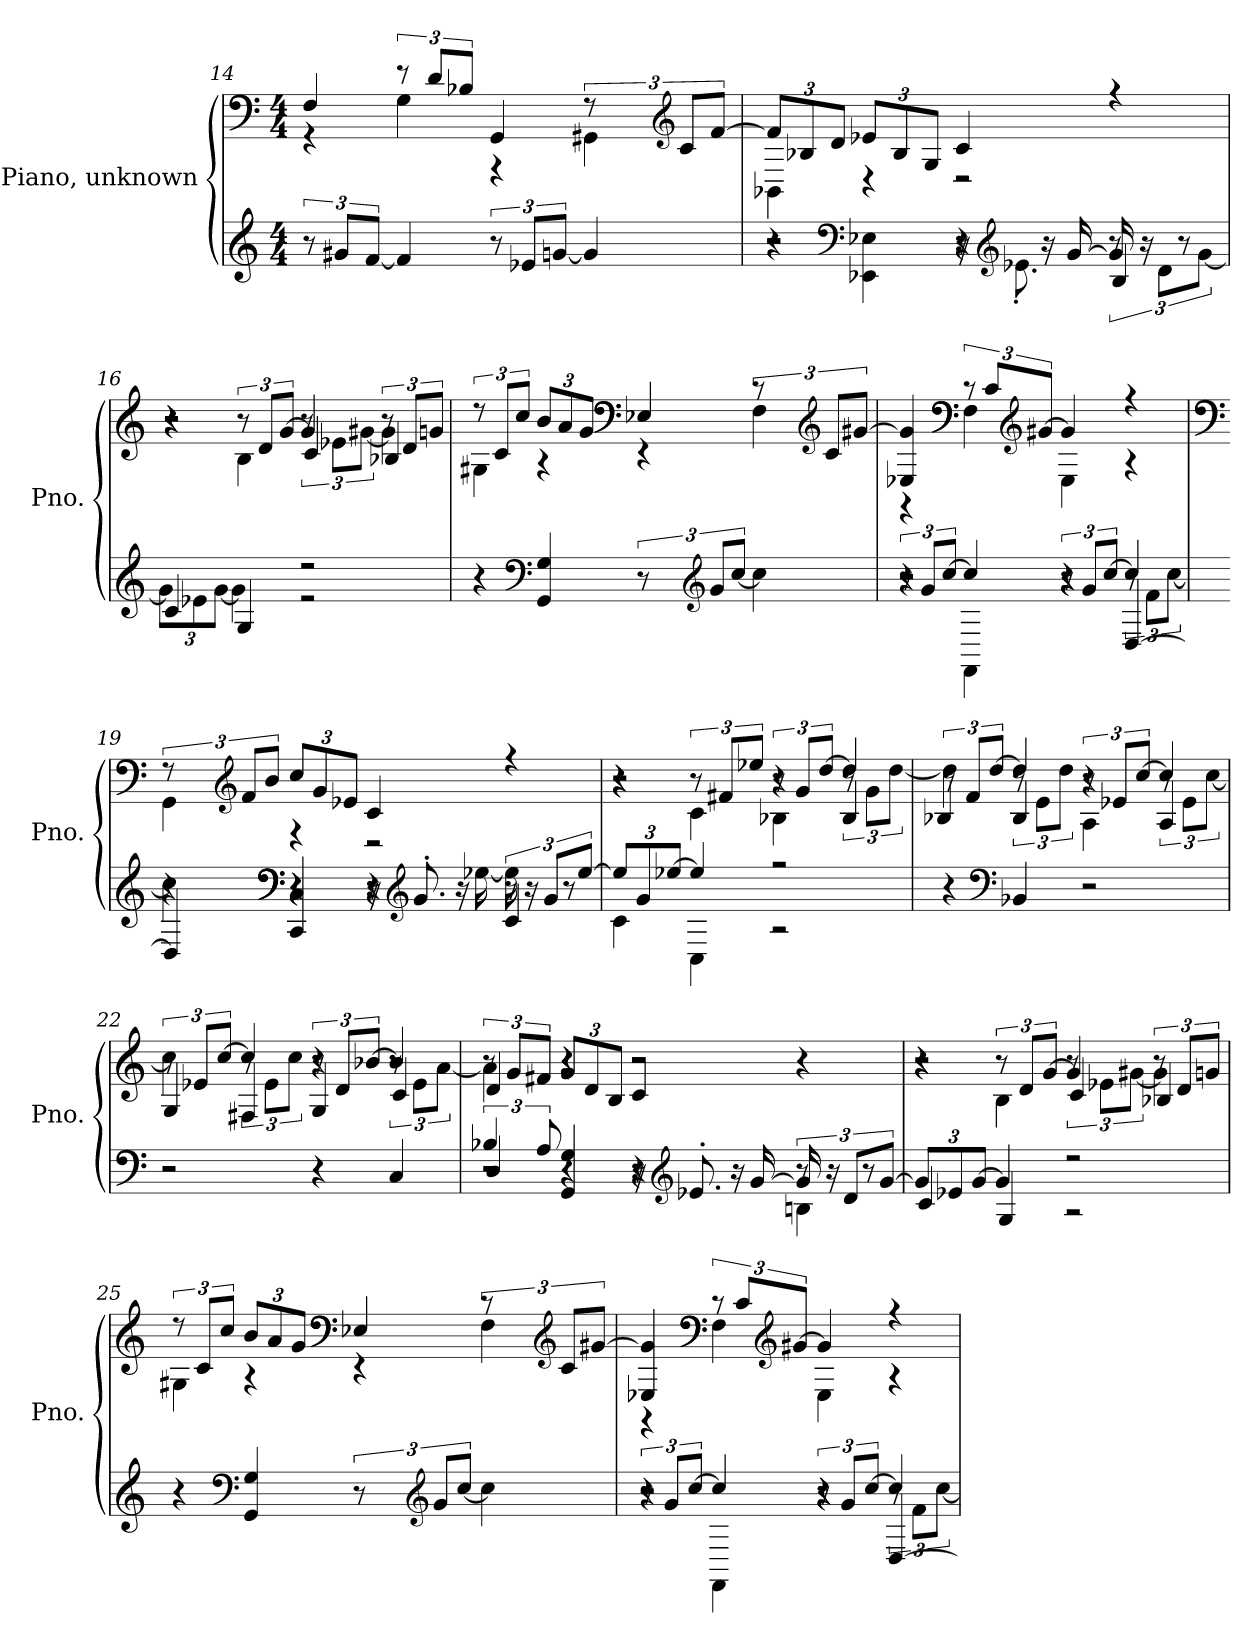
**kern	**kern
*part1	*part1
*staff2	*staff1
*I"Piano, unknown	*
*I'Pno.	*
*clefG2	*clefF4
*k[]	*k[]
*M4/4	*M4/4
=14	=14
*	*^
12r	4F/	4r
12g#X/L	.	.
[12f/J	.	.
4f/]	12r	4G\
.	12d/L	.
.	12B-X/J	.
12r	4GG/	4r
12e-X/L	.	.
[12gn/J	.	.
4g/]	12r	4GG#X\
*	*clefG2	*
.	12c/L	.
.	[12f/J	.
!!LO:PB:g=z	!!
=15	=15	=15
*^	*	*
*	*^	*	*
*	*	*	*Xbrackettup	*
2r	4r	2r	12f/L]	4BB-X\
.	.	.	12B-X/	.
.	.	.	12d/J	.
*clefF4	*	*	*	*
.	4EE-X\ 4E-X\	.	12e-X/L	4r
.	.	.	12B-/	.
.	.	.	12G/J	.
8r	16r	4r	4c/	2r
*clefG2	*	*	*	*
.	8.e-X'\	.	.	.
16r	.	.	.	.
[16g/	.	.	.	.
16g/]	12r	4B/	4r	.
16r	.	.	.	.
.	12d\L	.	.	.
8r	.	.	.	.
.	[12g\J	.	.	.
*	*v	*v	*	*
*	*	*v	*v
=16	=16	=16
*	*Xbrackettup	*
*	*	*^
*	*	*	*^
4c/	12g\L]	4r	4r	2r
.	12e-X\	.	.	.
.	[12g\J	.	.	.
*	*	*brackettup	*	*
4G/	4g\]	12r	4B\	.
.	.	12d/L	.	.
.	.	[12g/J	.	.
2r	2r	4g/]	12r	4c/
.	.	.	12e-X\L	.
.	.	.	[12g#X\J	.
.	.	12r	4g#\]	4B-X/
.	.	12d/L	.	.
.	.	12gn/J	.	.
*v	*v	*	*	*
*	*	*v	*v
!!LO:LB:g=z
=17	=17	=17
4r	12r	4G#X\
.	12c/L	.
.	12cc/J	.
*clefF4	*	*
*	*Xbrackettup	*
4GG/ 4G/	12b/L	4r
.	12a/	.
.	12g/J	.
*	*clefF4	*
*brackettup	*	*
12r	4E-X/	4r
*clefG2	*	*
12g/L	.	.
[12cc/J	.	.
*	*brackettup	*
4cc\]	12r	4F\
*	*clefG2	*
.	12c/L	.
.	[12g#X/J	.
=18	=18	=18
*^	*	*
*	*^	*	*
12r	4r	2r	4E-X/ 4g#/]	4r
12g/L	.	.	.	.
[12cc/J	.	.	.	.
*	*	*	*clefF4	*
4cc/]	4FF\	.	12r	4F\
.	.	.	12c/L	.
*	*	*	*clefG2	*
.	.	.	[12g#X/J	.
12r	4r	4r	4g#/]	4E-\
12g/L	.	.	.	.
[12cc/J	.	.	.	.
4cc/]	12r	[4D/	4r	4r
.	12f\L	.	.	.
.	[12cc\J	.	.	.
!!LO:LB:g=z	!!
=19	=19	=19	=19	=19
*	*	*	*clefF4	*
4r	4cc\]	4D/]	12r	4GG\
*	*	*	*clefG2	*
.	.	.	12f/L	.
.	.	.	12b/J	.
*clefF4	*	*	*	*
*	*	*	*Xbrackettup	*
4CC/ 4C/	4r	4r	12cc/L	4r
.	.	.	12g/	.
.	.	.	12e-X/J	.
16r	8r	4r	4c/	2r
*clefG2	*	*	*	*
8.g'/	.	.	.	.
.	16r	.	.	.
.	[16ee-X\	.	.	.
12r	16ee-\]	4c/	4r	.
.	16r	.	.	.
12g/L	.	.	.	.
.	8r	.	.	.
[12ee-/J	.	.	.	.
*v	*v	*v	*	*
*	*v	*v
=20	=20
*Xbrackettup	*
*^	*^
*	*	*	*^
12ee-/L]	4c\	4r	4r	2r
12g/	.	.	.	.
[12ee-X/J	.	.	.	.
*	*	*brackettup	*	*
4ee-/]	4C\	12r	4c\	.
.	.	12f#X/L	.	.
.	.	12ee-X/J	.	.
2r	2r	12r	4B-X\	4r
.	.	12g/L	.	.
.	.	[12dd/J	.	.
.	.	4dd/]	12r	4B-/
.	.	.	12g\L	.
.	.	.	[12dd\J	.
*v	*v	*	*	*
!!LO:LB:g=z	!!	!!
=21	=21	=21	=21
4r	12r	4dd\]	4B-X/
.	12f/L	.	.
.	[12dd/J	.	.
*clefF4	*	*	*
4BB-X/	4dd/]	12r	4B-/
.	.	12e\L	.
.	.	12dd\J	.
2r	12r	4A\	4r
.	12e-X/L	.	.
.	[12cc/J	.	.
.	4cc/]	12r	4A/
.	.	12e-\L	.
.	.	[12cc\J	.
=22	=22	=22	=22
2r	12r	4cc\]	4G/
.	12e-X/L	.	.
.	[12cc/J	.	.
.	4cc/]	12r	4F#X/
.	.	12e-\L	.
.	.	12cc\J	.
4r	12r	4r	4G/
.	12d/L	.	.
.	[12b-X/J	.	.
4C/	4b-/]	12r	4c/
.	.	12e-\L	.
.	.	[12a\J	.
!!LO:LB:g=z	!!	!!
=23	=23	=23	=23
*brackettup	*	*	*
*^	*	*	*
*	*^	*	*	*
6B-X/	2r	4D/	12r	4a\]	4d/
.	.	.	12g/L	.	.
12A/	.	.	12f#X/J	.	.
*	*	*	*Xbrackettup	*	*
4GG/ 4G/	.	4r	12g/L	4r	4r
.	.	.	12d/	.	.
.	.	.	12B/J	.	.
16r	4r	8r	4c/	2r	2r
*clefG2	*	*	*	*	*
8.e-X'/	.	.	.	.	.
.	.	16r	.	.	.
.	.	[16g/	.	.	.
12r	4Bn\	16g/]	4r	.	.
.	.	16r	.	.	.
12d/L	.	.	.	.	.
.	.	8r	.	.	.
[12g/J	.	.	.	.	.
*v	*v	*v	*	*	*
=24	=24	=24	=24
*Xbrackettup	*	*	*
*^	*	*	*
12g/L]	4c/	4r	4r	2r
12e-X/	.	.	.	.
[12g/J	.	.	.	.
*	*	*brackettup	*	*
4g/]	4G/	12r	4B\	.
.	.	12d/L	.	.
.	.	[12g/J	.	.
2r	2r	4g/]	12r	4c/
.	.	.	12e-X\L	.
.	.	.	[12g#X\J	.
.	.	12r	4g#\]	4B-X/
.	.	12d/L	.	.
.	.	12gn/J	.	.
*v	*v	*	*	*
*	*	*v	*v
!!LO:LB:g=z
=25	=25	=25
4r	12r	4G#X\
.	12c/L	.
.	12cc/J	.
*clefF4	*	*
*	*Xbrackettup	*
4GG/ 4G/	12b/L	4r
.	12a/	.
.	12g/J	.
*	*clefF4	*
*brackettup	*	*
12r	4E-X/	4r
*clefG2	*	*
12g/L	.	.
[12cc/J	.	.
*	*brackettup	*
4cc\]	12r	4F\
*	*clefG2	*
.	12c/L	.
.	[12g#X/J	.
=26	=26	=26
*^	*	*
*	*^	*	*
12r	4r	2r	4E-X/ 4g#/]	4r
12g/L	.	.	.	.
[12cc/J	.	.	.	.
*	*	*	*clefF4	*
4cc/]	4FF\	.	12r	4F\
.	.	.	12c/L	.
*	*	*	*clefG2	*
.	.	.	[12g#X/J	.
12r	4r	4r	4g#/]	4E-\
12g/L	.	.	.	.
[12cc/J	.	.	.	.
4cc/]	12r	[4D/	4r	4r
.	12f\L	.	.	.
.	[12cc\J	.	.	.
*v	*v	*v	*	*
*	*v	*v
=	=
*-	*-
